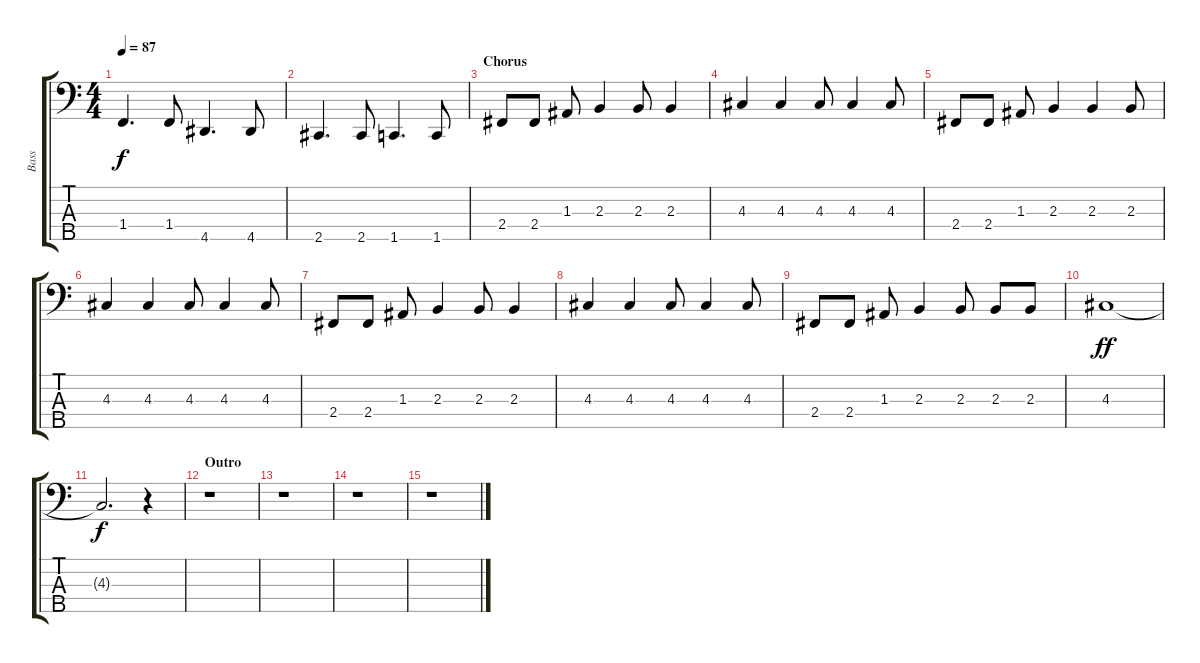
\track ("Bass" "Bass") {instrument electricbassfinger}
\staff {score tabs}
\tuning (G2 D2 A1 E1 B0) {hide}
\ts (4 4)
\tempo 87
\clef f4
\ks c
1.4.4{d dy f} 1.4.8 4.5.4{d} 4.5.8 |
2.5.4{d} 2.5.8 1.5.4{d} 1.5.8 |
\section ("" "Chorus")
2.4.8 2.4.8 1.3.8 2.3.4 2.3.8 2.3.4 |
4.3.4 4.3.4 4.3.8 4.3.4 4.3.8 |
2.4.8 2.4.8 1.3.8 2.3.4 2.3.4 2.3.8 |
4.3.4 4.3.4 4.3.8 4.3.4 4.3.8 |
2.4.8 2.4.8 1.3.8 2.3.4 2.3.8 2.3.4 |
4.3.4 4.3.4 4.3.8 4.3.4 4.3.8 |
2.4.8 2.4.8 1.3.8 2.3.4 2.3.8 2.3.8 2.3.8 |
4.3.1{dy ff} |
4.3{t}.2{d dy f} r.4 |
\section ("" "Outro")
r.1 |
r.1 |
r.1 |
r.1
